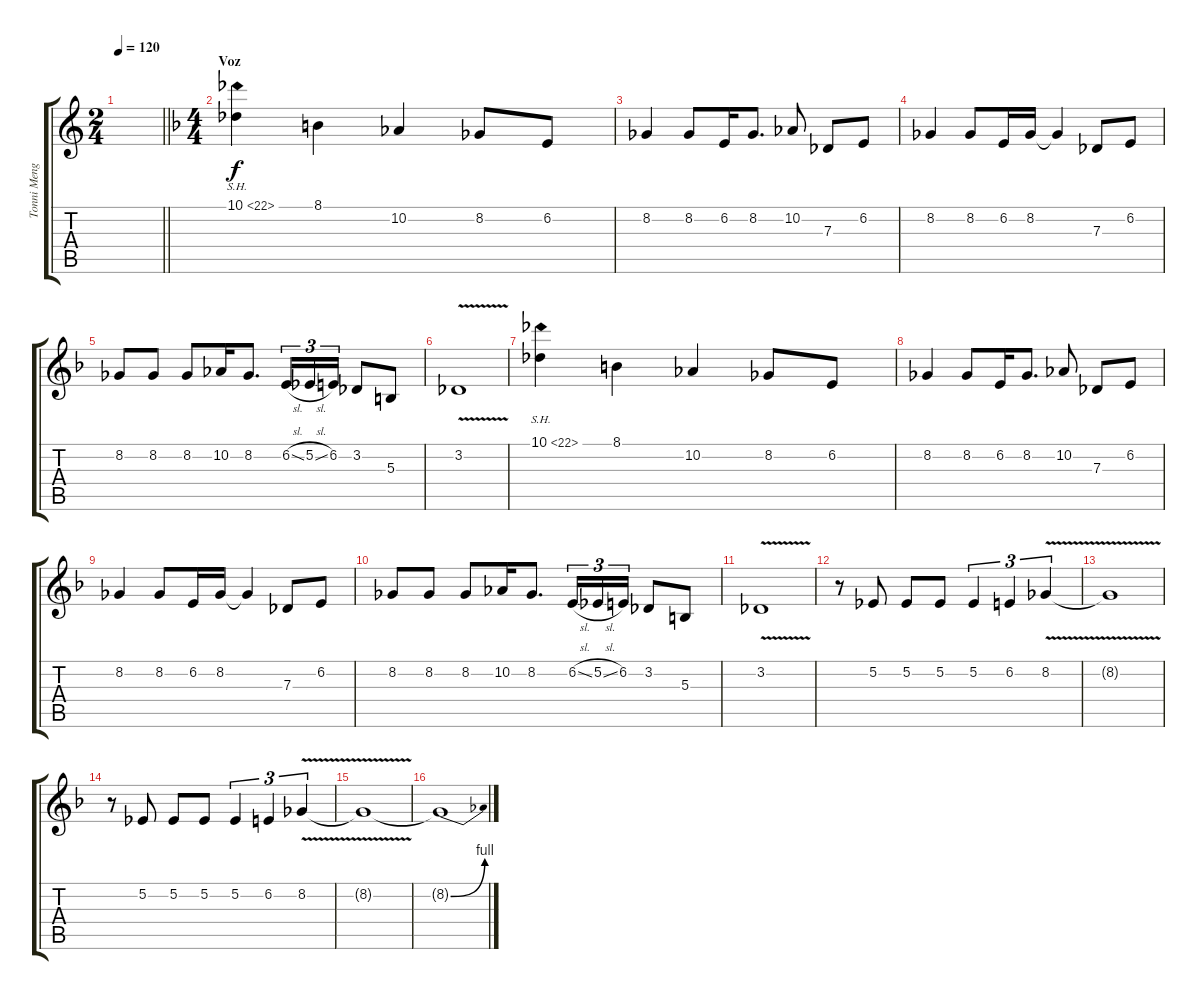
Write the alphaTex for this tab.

\track ("Tonni Menguiano" "Tonni Meng") {instrument lead2sawtooth}
\staff {score tabs}
\tuning (Eb4 Bb3 Gb3 Db3 Ab2 Eb2) {hide}
\ts (2 4)
\tempo 120
\clef g2
\barLineRight lightlight
\ks c
|
\ts (4 4)
\section ("" "Voz")
\ks dminor
10.1{sh 12}.4 8.1.4 10.2.4 8.2.8 6.2.8 |
8.2.4 8.2.8 6.2.16 8.2.8{d} 10.2.8 7.3.8 6.2.8 |
8.2.4 8.2.8 6.2.16 8.2.16 8.2{t}.4 7.3.8 6.2.8 |
8.2.8 8.2.8 8.2.8 10.2.16 8.2.8{d} 6.2{sl}.16{tu (3 2)} 5.2{sl}.16{tu (3 2)} 6.2.16{tu (3 2)} 3.2.8 5.3.8 |
3.2{v}.1 |
10.1{sh 12}.4 8.1.4 10.2.4 8.2.8 6.2.8 |
8.2.4 8.2.8 6.2.16 8.2.8{d} 10.2.8 7.3.8 6.2.8 |
8.2.4 8.2.8 6.2.16 8.2.16 8.2{t}.4 7.3.8 6.2.8 |
8.2.8 8.2.8 8.2.8 10.2.16 8.2.8{d} 6.2{sl}.16{tu (3 2)} 5.2{sl}.16{tu (3 2)} 6.2.16{tu (3 2)} 3.2.8 5.3.8 |
3.2{v}.1 |
r.8 5.2.8 5.2.8 5.2.8 5.2.4{tu (3 2)} 6.2.4{tu (3 2)} 8.2{v}.4{tu (3 2)} |
8.2{t}.1 |
r.8 5.2.8 5.2.8 5.2.8 5.2.4{tu (3 2)} 6.2.4{tu (3 2)} 8.2{v}.4{tu (3 2)} |
8.2{t}.1 |
8.2{be (bend 0 0 60 4) t}.1
